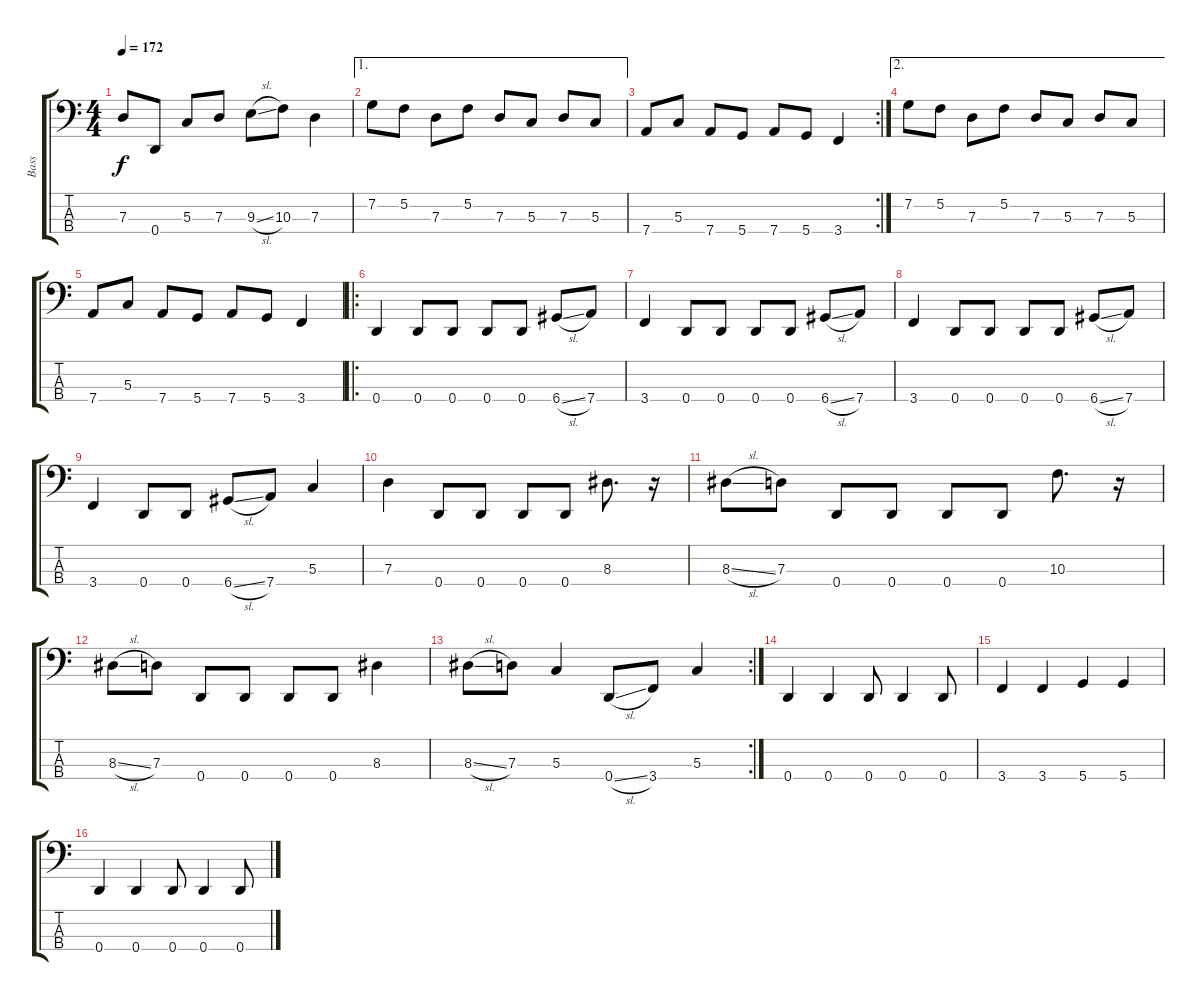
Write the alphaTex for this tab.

\track ("Bass" "Bass") {instrument electricbasspick}
\staff {score tabs}
\tuning (F2 C2 G1 D1) {hide}
\ts (4 4)
\tempo 172
\clef f4
\ks c
7.3{t}.8{dy f} 0.4.8 5.3.8 7.3.8 9.3{sl}.8 10.3.8 7.3.4 |
\ae 1
7.2.8 5.2.8 7.3.8 5.2.8 7.3.8 5.3.8 7.3.8 5.3.8 |
\rc 2
7.4.8 5.3.8 7.4.8 5.4.8 7.4.8 5.4.8 3.4.4 |
\ae 2
7.2.8 5.2.8 7.3.8 5.2.8 7.3.8 5.3.8 7.3.8 5.3.8 |
7.4.8 5.3.8 7.4.8 5.4.8 7.4.8 5.4.8 3.4.4 |
\ro
0.4.4 0.4.8 0.4.8 0.4.8 0.4.8 6.4{sl}.8 7.4.8 |
3.4.4 0.4.8 0.4.8 0.4.8 0.4.8 6.4{sl}.8 7.4.8 |
3.4.4 0.4.8 0.4.8 0.4.8 0.4.8 6.4{sl}.8 7.4.8 |
3.4.4 0.4.8 0.4.8 6.4{sl}.8 7.4.8 5.3.4 |
7.3.4 0.4.8 0.4.8 0.4.8 0.4.8 8.3.8{d} r.16 |
8.3{sl}.8 7.3.8 0.4.8 0.4.8 0.4.8 0.4.8 10.3.8{d} r.16 |
8.3{sl}.8 7.3.8 0.4.8 0.4.8 0.4.8 0.4.8 8.3.4 |
\rc 2
8.3{sl}.8 7.3.8 5.3.4 0.4{sl}.8 3.4.8 5.3.4 |
0.4.4 0.4.4 0.4.8 0.4.4 0.4.8 |
3.4.4 3.4.4 5.4.4 5.4.4 |
0.4.4 0.4.4 0.4.8 0.4.4 0.4.8
